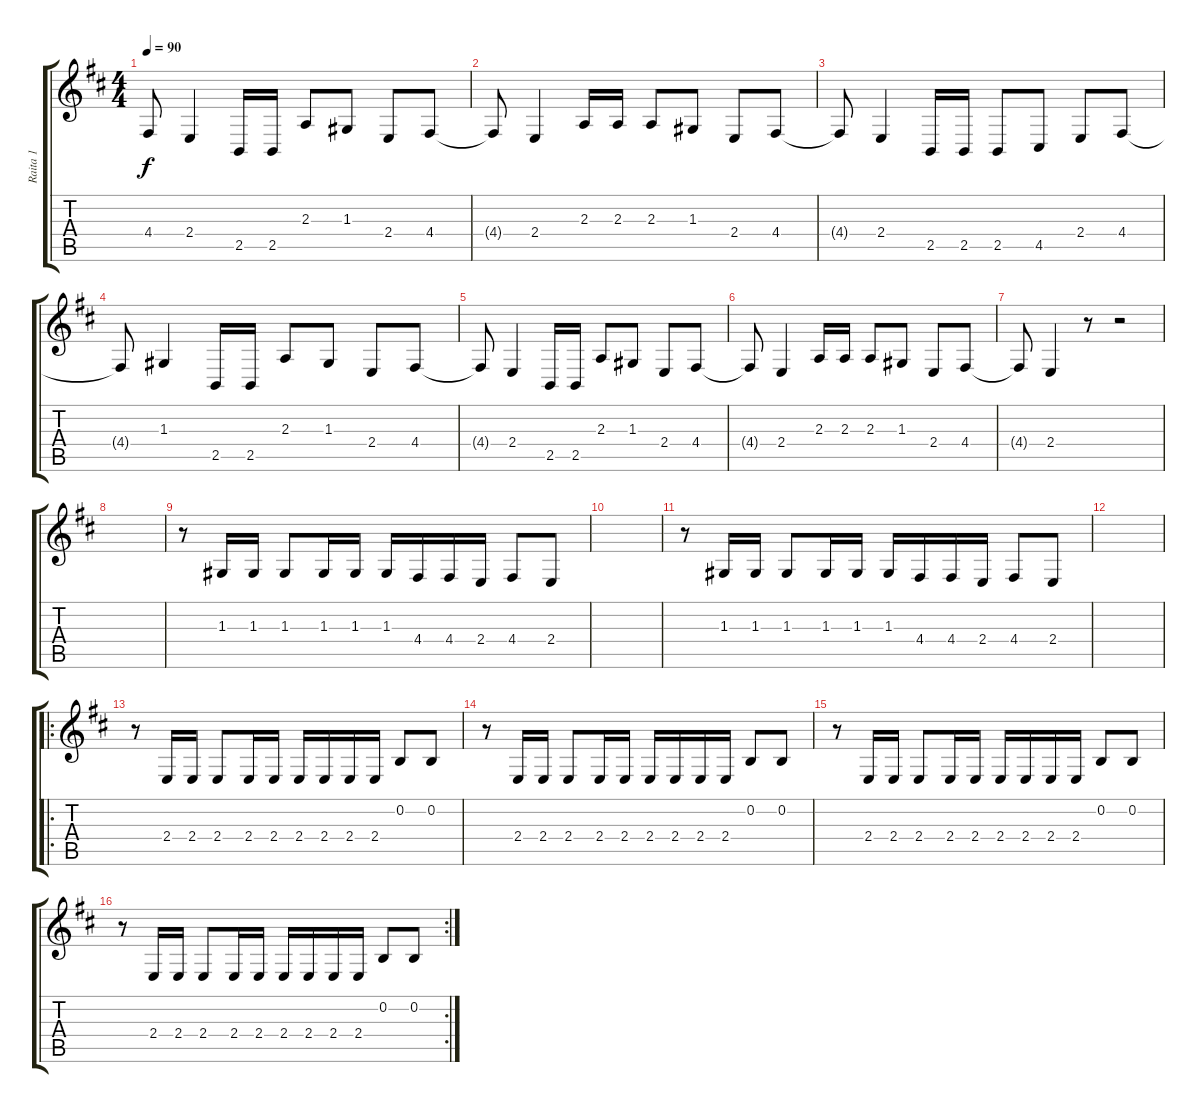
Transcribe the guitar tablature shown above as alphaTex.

\track ("Raita 1" "Raita 1") {instrument violin}
\staff {score tabs}
\tuning (E4 B3 G3 D3 A2 E2) {hide}
\ts (4 4)
\tempo 90
\clef g2
\ks d
4.4{t}.8{dy f} 2.4.4 2.5.16 2.5.16 2.3.8 1.3.8 2.4.8 4.4.8 |
4.4{t}.8 2.4.4 2.3.16 2.3.16 2.3.8 1.3.8 2.4.8 4.4.8 |
4.4{t}.8 2.4.4 2.5.16 2.5.16 2.5.8 4.5.8 2.4.8 4.4.8 |
4.4{t}.8 1.3.4 2.5.16 2.5.16 2.3.8 1.3.8 2.4.8 4.4.8 |
4.4{t}.8 2.4.4 2.5.16 2.5.16 2.3.8 1.3.8 2.4.8 4.4.8 |
4.4{t}.8 2.4.4 2.3.16 2.3.16 2.3.8 1.3.8 2.4.8 4.4.8 |
4.4{t}.8 2.4.4 r.8 r.2 |
|
r.8 1.3.16 1.3.16 1.3.8 1.3.16 1.3.16 1.3.16 4.4.16 4.4.16 2.4.16 4.4.8 2.4.8 |
|
r.8 1.3.16 1.3.16 1.3.8 1.3.16 1.3.16 1.3.16 4.4.16 4.4.16 2.4.16 4.4.8 2.4.8 |
|
\ro
r.8 2.4.16 2.4.16 2.4.8 2.4.16 2.4.16 2.4.16 2.4.16 2.4.16 2.4.16 0.2.8 0.2.8 |
r.8 2.4.16 2.4.16 2.4.8 2.4.16 2.4.16 2.4.16 2.4.16 2.4.16 2.4.16 0.2.8 0.2.8 |
r.8 2.4.16 2.4.16 2.4.8 2.4.16 2.4.16 2.4.16 2.4.16 2.4.16 2.4.16 0.2.8 0.2.8 |
\rc 2
r.8 2.4.16 2.4.16 2.4.8 2.4.16 2.4.16 2.4.16 2.4.16 2.4.16 2.4.16 0.2.8 0.2.8
